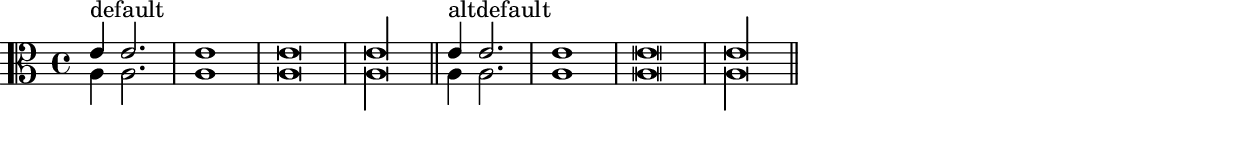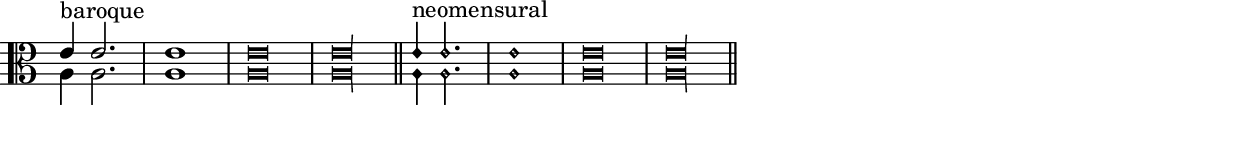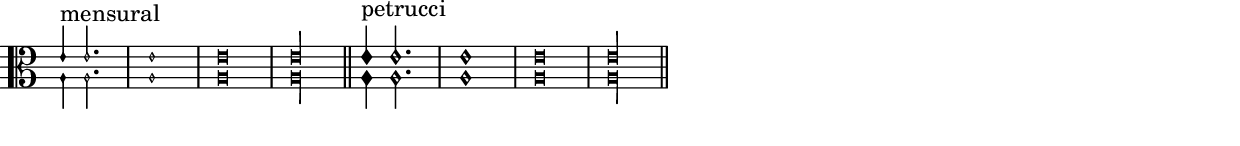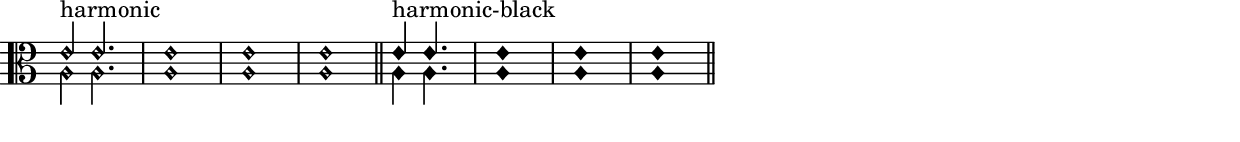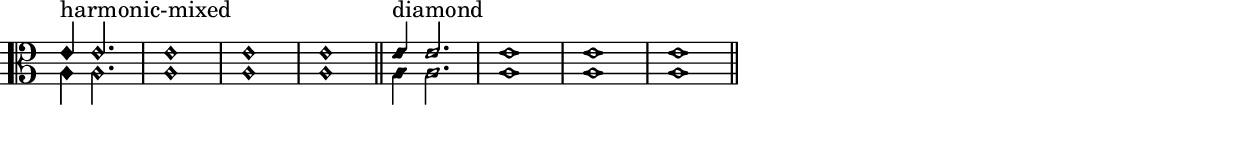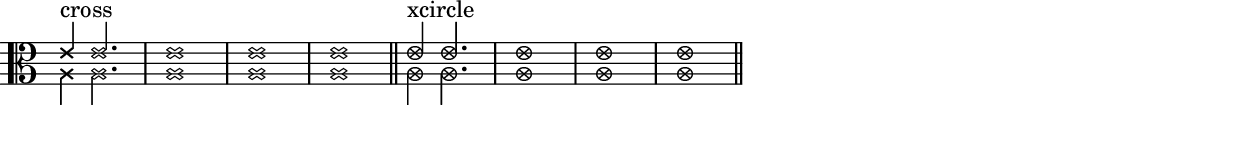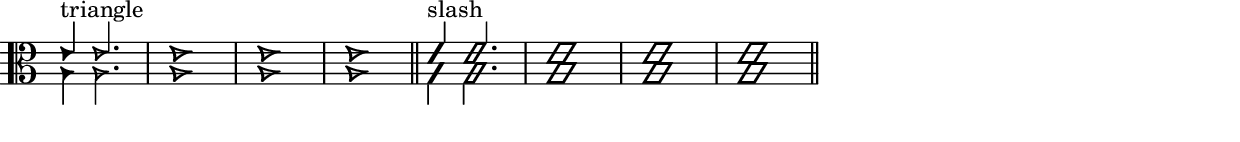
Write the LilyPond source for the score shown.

%% Generated by lilypond-book.py
%% Options: [exampleindent=10.16\mm,indent=0\mm,line-width=160\mm,noindent]
\include "lilypond-book-preamble.ly"


% ****************************************************************
% Start cut-&-pastable-section
% ****************************************************************



\paper {
  indent = 0\mm
  line-width = 160\mm
  % offset the left padding, also add 1mm as lilypond creates cropped
  % images with a little space on the right
  line-width = #(- line-width (* mm  3.000000) (* mm 1))
}

\layout {
  
}





% ****************************************************************
% ly snippet:
% ****************************************************************
\sourcefilename "note-head-style.ly"
\sourcefileline 0
\version "2.19.0"

\header {
  texidoc="
Note head shapes may be set from several choices.
The stem endings should be adjusted according to the note head.
If you want different note head styles on one stem,
you must create a special context.

Harmonic notes have a different shape and different
dimensions.
"
}

\layout {
  indent = 0.0
  ragged-right = ##t

  \context {
    \Score
    \remove "Bar_number_engraver"
  }
}

pattern = <<
  \new Voice {
    \override Stem.direction = #UP
    e'4 2. 1 \breve*1/2 \longa*1/4 \bar "||"
  }
  \new Voice {
    \override Stem.direction = #DOWN
    a4  2. 1 \breve*1/2 \longa*1/4 \bar "||"
  }
>>


\transpose c c {
  \clef C

  \override Staff.NoteHead.style = #'default
  s1*0^\markup { "default" }
  \pattern

  \override Staff.NoteHead.style = #'altdefault
  s1*0^\markup { "altdefault" }
  \pattern

  \break

  \override Staff.NoteHead.style = #'baroque
  s1*0^\markup { "baroque" }
  \pattern

  \override Staff.NoteHead.style = #'neomensural
  s1*0^\markup { "neomensural" }
  \pattern

  \break

  \override Staff.NoteHead.style = #'mensural
  s1*0^\markup { "mensural" }
  \pattern

  \override Staff.NoteHead.style = #'petrucci
  s1*0^\markup { "petrucci" }
  \pattern

  \break

  \override Staff.NoteHead.style = #'harmonic
  s1*0^\markup { "harmonic" }
  \pattern

  \override Staff.NoteHead.style = #'harmonic-black
  s1*0^\markup { "harmonic-black" }
  \pattern

  \break

  \override Staff.NoteHead.style = #'harmonic-mixed
  s1*0^\markup { "harmonic-mixed" }
  \pattern

  \override Staff.NoteHead.style = #'diamond
  s1*0^\markup { "diamond" }
  \pattern

  \break

  \override Staff.NoteHead.style = #'cross
  s1*0^\markup { "cross" }
  \pattern

  \override Staff.NoteHead.style = #'xcircle
  s1*0^\markup { "xcircle" }
  \pattern

  \break

  \override Staff.NoteHead.style = #'triangle
  s1*0^\markup { "triangle" }
  \pattern

  \override Staff.NoteHead.style = #'slash
  s1*0^\markup { "slash" }
  \pattern
}



% ****************************************************************
% end ly snippet
% ****************************************************************
